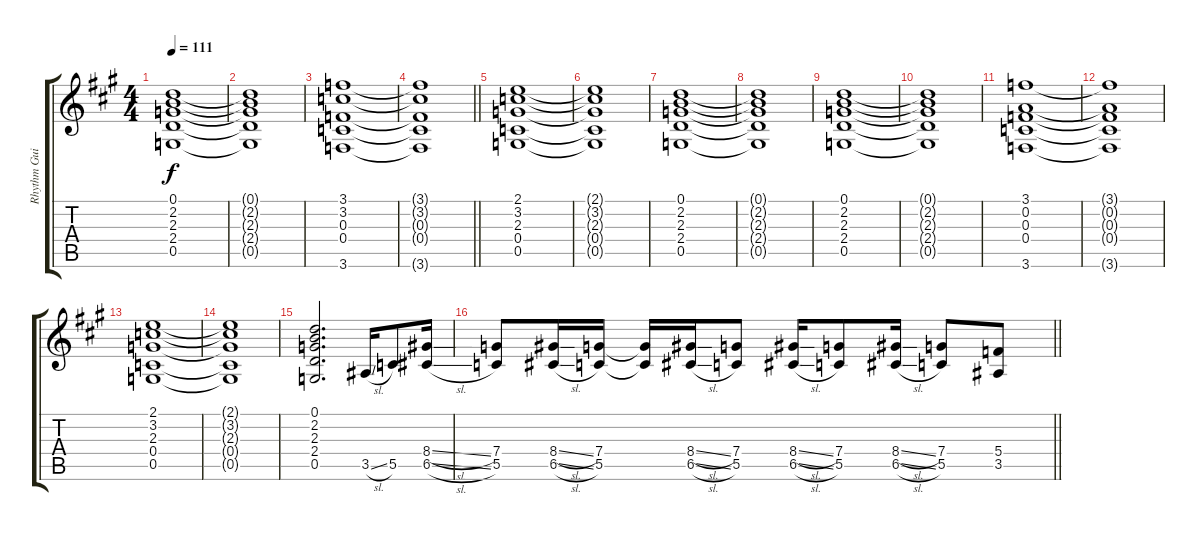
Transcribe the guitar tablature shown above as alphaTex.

\track ("Rhythm Guitar - L" "Rhythm Gui") {instrument distortionguitar}
\staff {score tabs}
\tuning (D4 A3 F3 C3 G2 D2) {hide}
\ts (4 4)
\tempo 111
\clef g2
\ks a
(0.1 2.2 2.3 2.4 0.5).1{dy f} |
(0.1{t} 2.2{t} 2.3{t} 2.4{t} 0.5{t}).1 |
(3.1 3.2 0.3 0.4 3.6).1 |
\barLineRight lightlight
(3.1{t} 3.2{t} 0.3{t} 0.4{t} 3.6{t}).1 |
(2.1 3.2 2.3 0.4 0.5).1 |
(2.1{t} 3.2{t} 2.3{t} 0.4{t} 0.5{t}).1 |
(0.1 2.2 2.3 2.4 0.5).1 |
(0.1{t} 2.2{t} 2.3{t} 2.4{t} 0.5{t}).1 |
(0.1 2.2 2.3 2.4 0.5).1 |
(0.1{t} 2.2{t} 2.3{t} 2.4{t} 0.5{t}).1 |
(3.1 0.2 0.3 0.4 3.6).1 |
(3.1{t} 0.2{t} 0.3{t} 0.4{t} 3.6{t}).1 |
(2.1 3.2 2.3 0.4 0.5).1 |
(2.1{t} 3.2{t} 2.3{t} 0.4{t} 0.5{t}).1 |
(0.1 2.2 2.3 2.4 0.5).2{d} 3.5{sl}.16 5.5.8 (8.4{sl} 6.5{sl}).16 |
\barLineRight lightlight
(7.4 5.5).8 (8.4{sl} 6.5{sl}).16 (7.4 5.5).16 (7.4{t} 5.5{t}).16 (8.4{sl} 6.5{sl}).16 (7.4 5.5).8 (8.4{sl} 6.5{sl}).16 (7.4 5.5).8 (8.4{sl} 6.5{sl}).16 (7.4 5.5).8 (5.4 3.5).8
